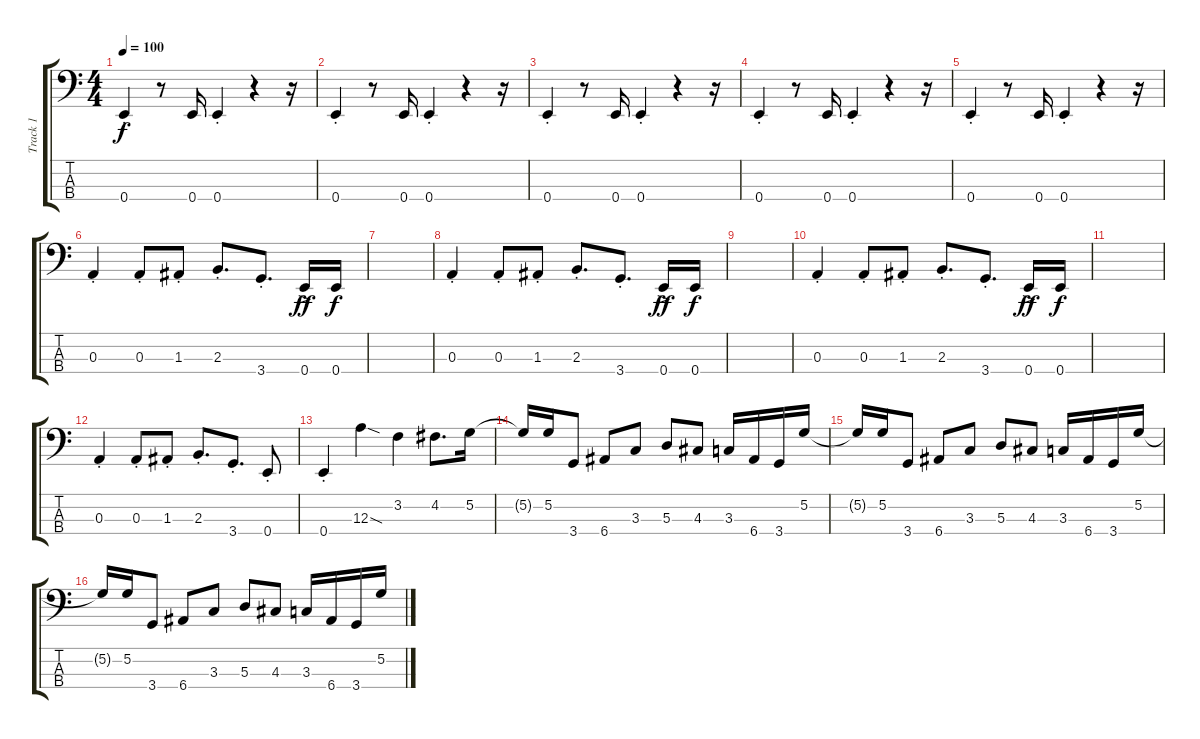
\track ("Track 1" "Track 1") {instrument slapbass1}
\staff {score tabs}
\tuning (G2 D2 A1 E1) {hide}
\ts (4 4)
\tempo 100
\clef f4
\ks c
0.4{st}.4{dy f} r.8 0.4.16 0.4{st}.4 r.4 r.16 |
0.4{st}.4 r.8 0.4.16 0.4{st}.4 r.4 r.16 |
0.4{st}.4 r.8 0.4.16 0.4{st}.4 r.4 r.16 |
0.4{st}.4 r.8 0.4.16 0.4{st}.4 r.4 r.16 |
0.4{st}.4 r.8 0.4.16 0.4{st}.4 r.4 r.16 |
0.3{st}.4 0.3{st}.8 1.3{st}.8 2.3{st}.8{d} 3.4{st}.8{d} 0.4{ac}.16{dy ff} 0.4.16{dy f} |
|
0.3{st}.4 0.3{st}.8 1.3{st}.8 2.3{st}.8{d} 3.4{st}.8{d} 0.4{ac}.16{dy ff} 0.4.16{dy f} |
|
0.3{st}.4 0.3{st}.8 1.3{st}.8 2.3{st}.8{d} 3.4{st}.8{d} 0.4{ac}.16{dy ff} 0.4.16{dy f} |
|
0.3{st}.4 0.3{st}.8 1.3{st}.8 2.3{st}.8{d} 3.4{st}.8{d} 0.4{st}.8 |
0.4{st}.4 12.3{sod}.4 3.2.4{instrument electricbassfinger} 4.2.8{d} 5.2.16 |
5.2{t}.16 5.2.16 3.4.8 6.4.8 3.3.8 5.3.8 4.3.8 3.3.16 6.4.16 3.4.16 5.2.16 |
5.2{t}.16 5.2.16 3.4.8 6.4.8 3.3.8 5.3.8 4.3.8 3.3.16 6.4.16 3.4.16 5.2.16 |
5.2{t}.16 5.2.16 3.4.8 6.4.8 3.3.8 5.3.8 4.3.8 3.3.16 6.4.16 3.4.16 5.2.16
